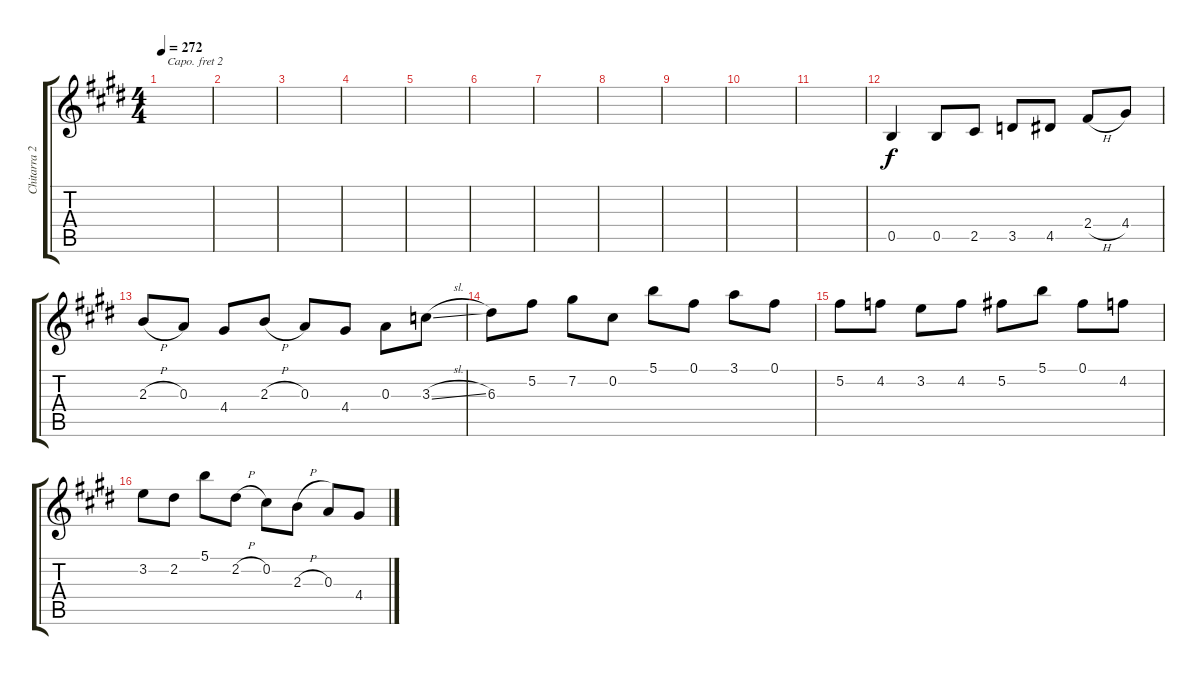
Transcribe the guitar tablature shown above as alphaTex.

\track ("Chitarra 2" "Chitarra 2") {instrument acousticguitarsteel}
\staff {score tabs}
\capo 2
\tuning (E4 B3 G3 D3 A2 E2) {hide}
\ts (4 4)
\tempo 272
\clef g2
\ks e
|
|
|
|
|
|
|
|
|
|
|
0.5.4 0.5.8 2.5.8 3.5.8 4.5.8 2.4{h}.8 4.4.8 |
2.3{h}.8 0.3.8 4.4.8 2.3{h}.8 0.3.8 4.4.8 0.3.8 3.3{sl}.8 |
6.3.8 5.2.8 7.2.8 0.2.8 5.1.8 0.1.8 3.1.8 0.1.8 |
5.2.8 4.2.8 3.2.8 4.2.8 5.2.8 5.1.8 0.1.8 4.2.8 |
3.2.8 2.2.8 5.1.8 2.2{h}.8 0.2.8 2.3{h}.8 0.3.8 4.4.8
